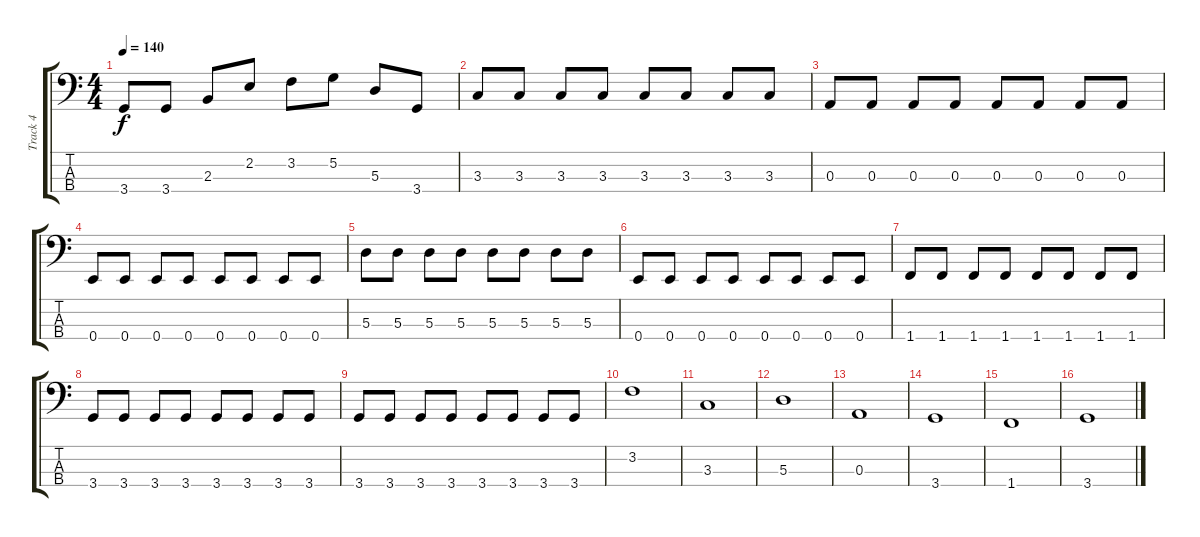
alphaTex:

\track ("Track 4" "Track 4") {instrument electricbassfinger}
\staff {score tabs}
\tuning (G2 D2 A1 E1) {hide}
\ts (4 4)
\tempo 140
\clef f4
\ks c
3.4.8{dy f} 3.4.8 2.3.8 2.2.8 3.2.8 5.2.8 5.3.8 3.4.8 |
3.3.8 3.3.8 3.3.8 3.3.8 3.3.8 3.3.8 3.3.8 3.3.8 |
0.3.8 0.3.8 0.3.8 0.3.8 0.3.8 0.3.8 0.3.8 0.3.8 |
0.4.8 0.4.8 0.4.8 0.4.8 0.4.8 0.4.8 0.4.8 0.4.8 |
5.3.8 5.3.8 5.3.8 5.3.8 5.3.8 5.3.8 5.3.8 5.3.8 |
0.4.8 0.4.8 0.4.8 0.4.8 0.4.8 0.4.8 0.4.8 0.4.8 |
1.4.8 1.4.8 1.4.8 1.4.8 1.4.8 1.4.8 1.4.8 1.4.8 |
3.4.8 3.4.8 3.4.8 3.4.8 3.4.8 3.4.8 3.4.8 3.4.8 |
3.4.8 3.4.8 3.4.8 3.4.8 3.4.8 3.4.8 3.4.8 3.4.8 |
3.2.1 |
3.3.1 |
5.3.1 |
0.3.1 |
3.4.1 |
1.4.1 |
3.4.1
